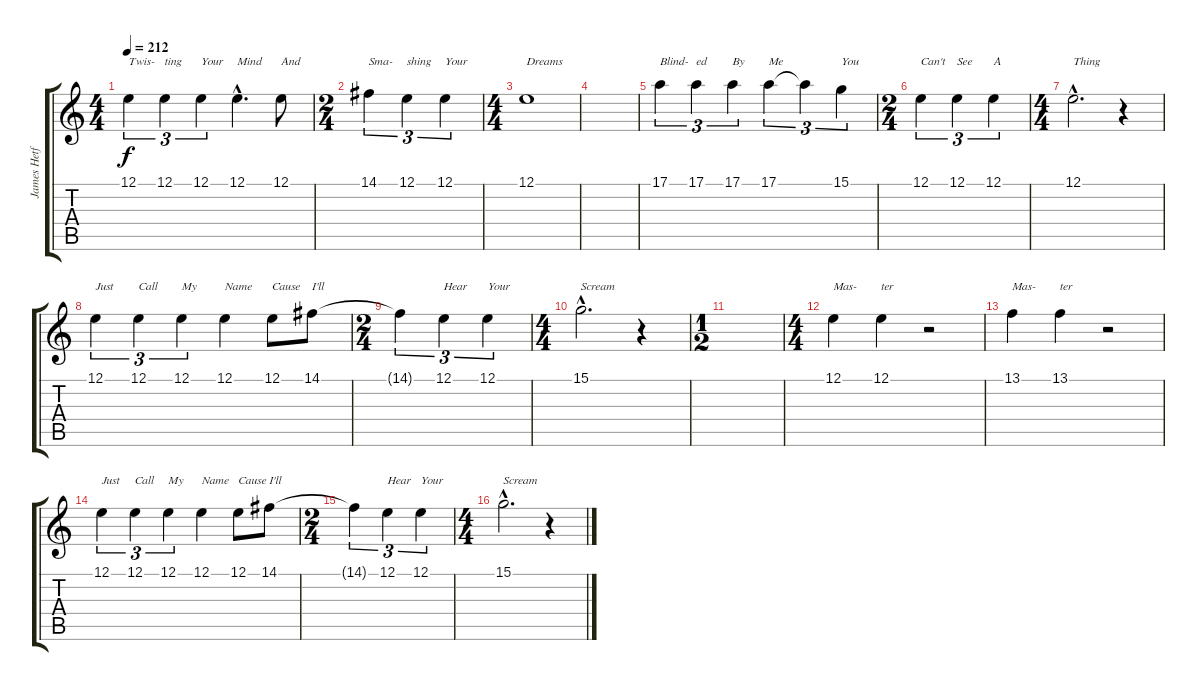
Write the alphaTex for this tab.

\track ("James Hetfield (Vocal)" "James Hetf") {instrument lead1square}
\staff {score tabs}
\tuning (E4 B3 G3 D3 A2 E2) {hide}
\ts (4 4)
\tempo 212
\clef g2
\ks c
12.1.4{tu (3 2) txt "Twis-" dy f} 12.1.4{tu (3 2) txt "ting"} 12.1.4{tu (3 2) txt "Your"} 12.1{hac}.4{d txt "Mind"} 12.1.8{txt "And"} |
\ts (2 4)
14.1.4{tu (3 2) txt "Sma-"} 12.1.4{tu (3 2) txt "shing"} 12.1.4{tu (3 2) txt "Your"} |
\ts (4 4)
12.1.1{txt "Dreams"} |
|
17.1.4{tu (3 2) txt "Blind-"} 17.1.4{tu (3 2) txt "ed"} 17.1.4{tu (3 2) txt "By"} 17.1.4{tu (3 2) txt "Me"} 17.1{t}.4{tu (3 2)} 15.1.4{tu (3 2) txt "You"} |
\ts (2 4)
12.1.4{tu (3 2) txt "Can't"} 12.1.4{tu (3 2) txt "See"} 12.1.4{tu (3 2) txt "A"} |
\ts (4 4)
12.1{hac}.2{d txt "Thing"} r.4 |
12.1.4{tu (3 2) txt "Just"} 12.1.4{tu (3 2) txt "Call"} 12.1.4{tu (3 2) txt "My"} 12.1.4{txt "Name"} 12.1.8{txt "Cause"} 14.1.8{txt "I'll"} |
\ts (2 4)
14.1{t}.4{tu (3 2)} 12.1.4{tu (3 2) txt "Hear"} 12.1.4{tu (3 2) txt "Your"} |
\ts (4 4)
15.1{hac}.2{d txt "Scream"} r.4 |
\ts (1 2)
|
\ts (4 4)
\section ("" "")
12.1.4{txt "Mas-"} 12.1.4{txt "ter"} r.2 |
13.1.4{txt "Mas-"} 13.1.4{txt "ter"} r.2 |
12.1.4{tu (3 2) txt "Just"} 12.1.4{tu (3 2) txt "Call"} 12.1.4{tu (3 2) txt "My"} 12.1.4{txt "Name"} 12.1.8{txt "Cause"} 14.1.8{txt "I'll"} |
\ts (2 4)
14.1{t}.4{tu (3 2)} 12.1.4{tu (3 2) txt "Hear"} 12.1.4{tu (3 2) txt "Your"} |
\ts (4 4)
15.1{hac}.2{d txt "Scream"} r.4
